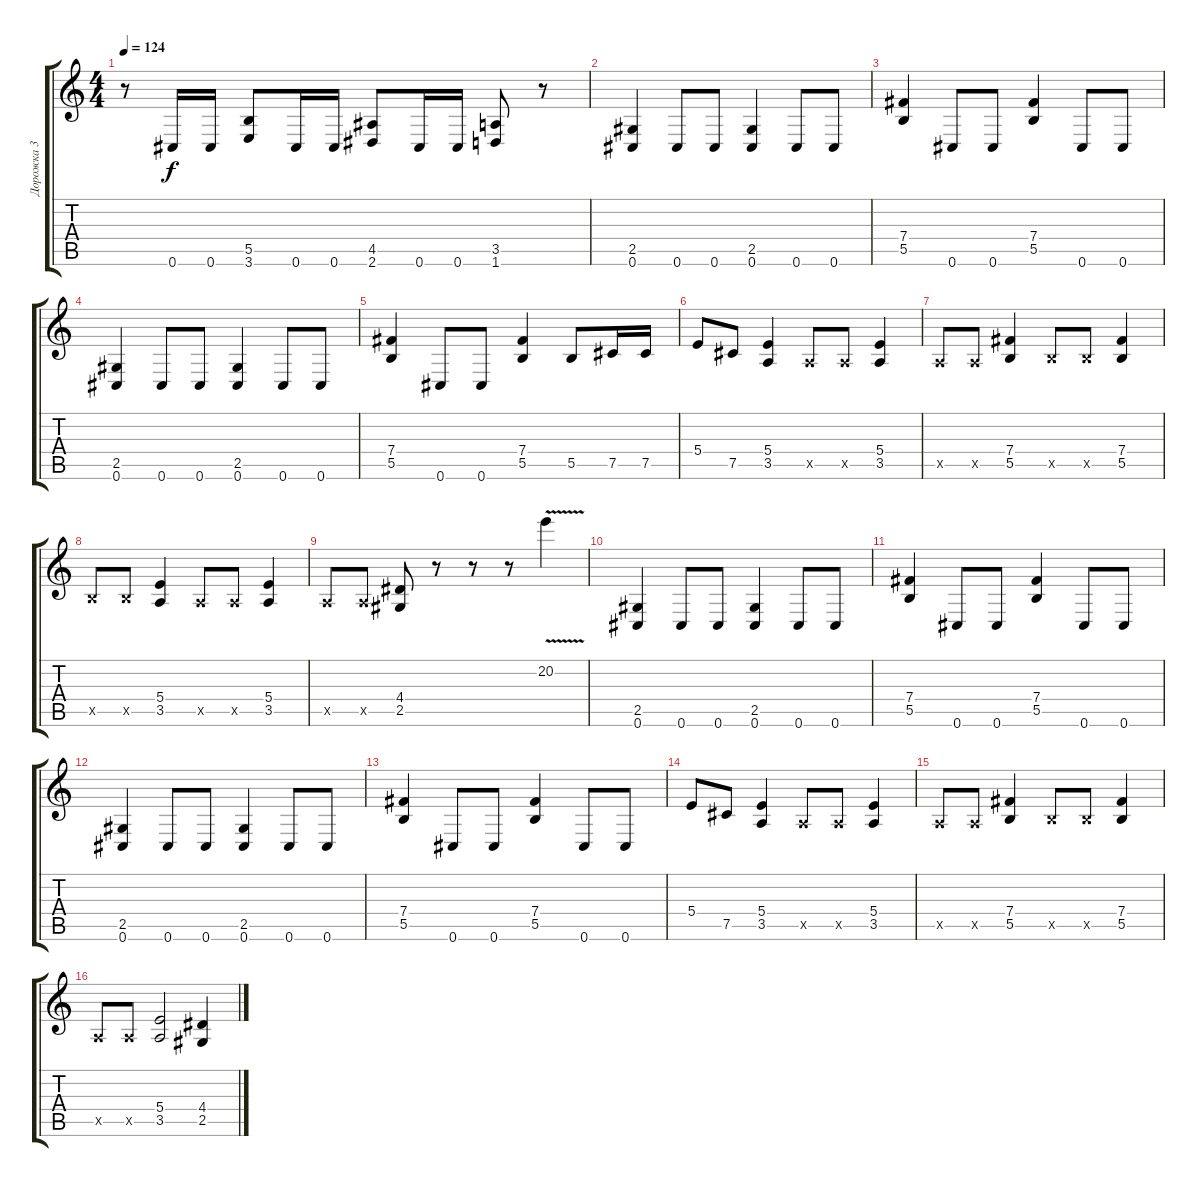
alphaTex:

\track ("Дорожка 3" "Дорожка 3") {instrument distortionguitar}
\staff {score tabs}
\tuning (Db4 Ab3 E3 B2 Gb2 Db2) {hide}
\ts (4 4)
\tempo 124
\clef g2
\ks c
r.8{dy f} 0.6.16 0.6.16 (5.5 3.6).8 0.6.16 0.6.16 (4.5 2.6).8 0.6.16 0.6.16 (3.5 1.6).8 r.8 |
(2.5 0.6).4 0.6.8 0.6.8 (2.5 0.6).4 0.6.8 0.6.8 |
(7.4 5.5).4 0.6.8 0.6.8 (7.4 5.5).4 0.6.8 0.6.8 |
(2.5 0.6).4 0.6.8 0.6.8 (2.5 0.6).4 0.6.8 0.6.8 |
(7.4 5.5).4 0.6.8 0.6.8 (7.4 5.5).4 5.5.8 7.5.16 7.5.16 |
5.4.8 7.5.8 (5.4 3.5).4 3.5{x}.8 3.5{x}.8 (5.4 3.5).4 |
3.5{x}.8 3.5{x}.8 (7.4 5.5).4 5.5{x}.8 5.5{x}.8 (7.4 5.5).4 |
5.5{x}.8 5.5{x}.8 (5.4 3.5).4 3.5{x}.8 3.5{x}.8 (5.4 3.5).4 |
3.5{x}.8 3.5{x}.8 (4.4 2.5).8 r.8 r.8 r.8 20.2{v}.4 |
(2.5 0.6).4 0.6.8 0.6.8 (2.5 0.6).4 0.6.8 0.6.8 |
(7.4 5.5).4 0.6.8 0.6.8 (7.4 5.5).4 0.6.8 0.6.8 |
(2.5 0.6).4 0.6.8 0.6.8 (2.5 0.6).4 0.6.8 0.6.8 |
(7.4 5.5).4 0.6.8 0.6.8 (7.4 5.5).4 0.6.8 0.6.8 |
5.4.8 7.5.8 (5.4 3.5).4 3.5{x}.8 3.5{x}.8 (5.4 3.5).4 |
3.5{x}.8 3.5{x}.8 (7.4 5.5).4 5.5{x}.8 5.5{x}.8 (7.4 5.5).4 |
3.5{x}.8 3.5{x}.8 (5.4 3.5).2 (4.4 2.5).4
